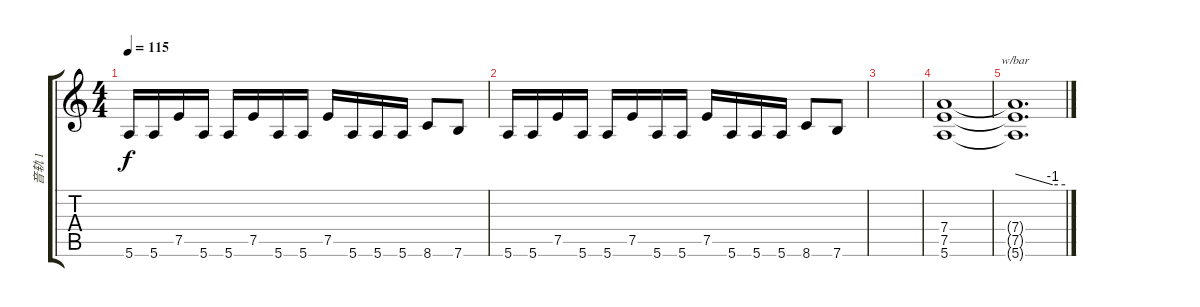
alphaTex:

\track ("音轨 1" "音轨 1") {instrument acousticguitarsteel}
\staff {score tabs}
\tuning (E4 B3 G3 D3 A2 E2) {hide}
\ts (4 4)
\tempo 115
\clef g2
\ks c
5.6.16{dy f} 5.6.16 7.5.16 5.6.16 5.6.16 7.5.16 5.6.16 5.6.16 7.5.16 5.6.16 5.6.16 5.6.16 8.6.8 7.6.8 |
5.6.16 5.6.16 7.5.16 5.6.16 5.6.16 7.5.16 5.6.16 5.6.16 7.5.16 5.6.16 5.6.16 5.6.16 8.6.8 7.6.8 |
|
(7.4 7.5 5.6).1 |
(7.4{t} 7.5{t} 5.6{t}).1{d tbe (custom default 0 0 45 -4 60 -4)}
